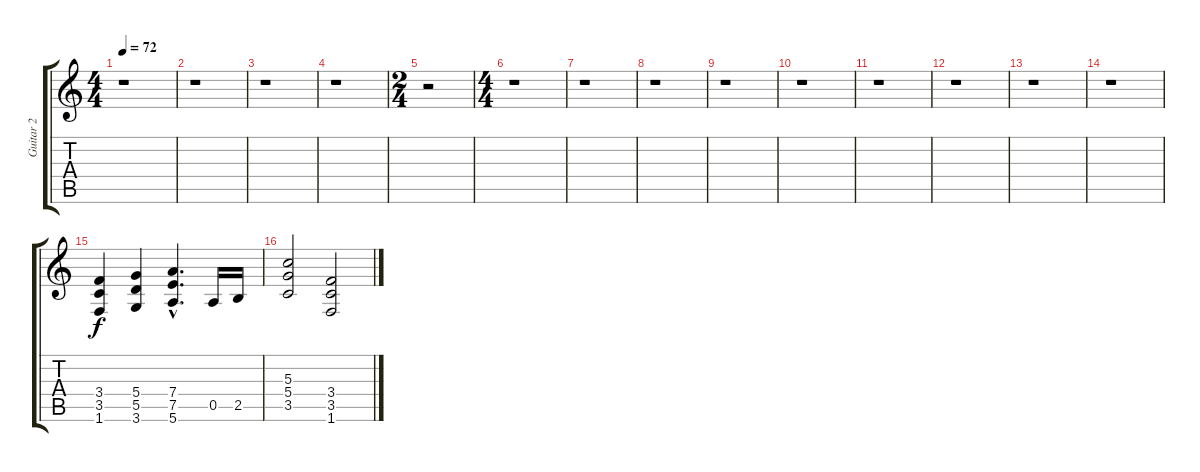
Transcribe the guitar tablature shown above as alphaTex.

\track ("Guitar 2" "Guitar 2") {instrument distortionguitar}
\staff {score tabs}
\tuning (E4 B3 G3 D3 A2 E2) {hide}
\ts (4 4)
\tempo 72
\clef g2
\ks c
r.1{dy f instrument distortionguitar} |
r.1 |
r.1 |
r.1 |
\ts (2 4)
r.2 |
\ts (4 4)
r.1 |
r.1 |
r.1 |
r.1 |
r.1 |
r.1 |
r.1 |
r.1 |
r.1 |
(3.4 3.5 1.6).4 (5.4 5.5 3.6).4 (7.4{hac} 7.5{hac} 5.6{hac}).4{d} 0.5.16 2.5.16 |
(5.3 5.4 3.5).2 (3.4 3.5 1.6).2
